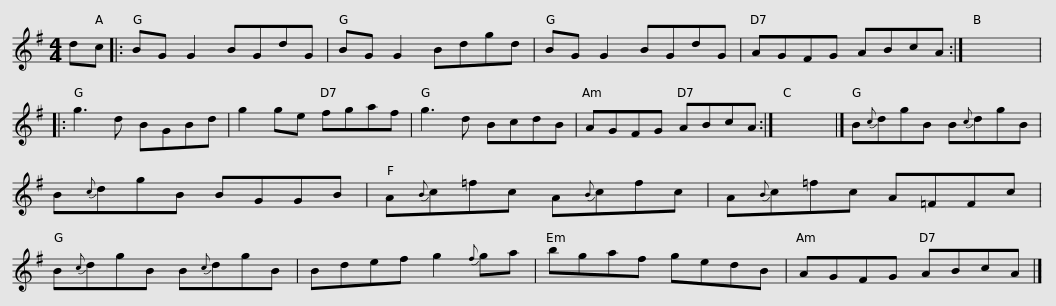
X:1
L:1/8
M:4/4
I:linebreak $
K:G
V:1 treble
V:1
 dc |: BG G2 BGdG | BG G2 Bdgd | BG G2 BGdG | AGFG ABcA :| %5
 x8 |: g3 d BGBd |$ g2 ge fgaf | g3 d BcdB | AGFG ABcA :| %10
 x8 |] B{c}dgB B{c}dgB | B{c}dgB BGGB |$ A{B}c=fc A{B}cfc | A{B}c=fc A=FFc | %15
 B{c}dgB B{c}dgB | Bdef g2{f} ga |$ bgaf gedB | AGFG ABcA |] %19
